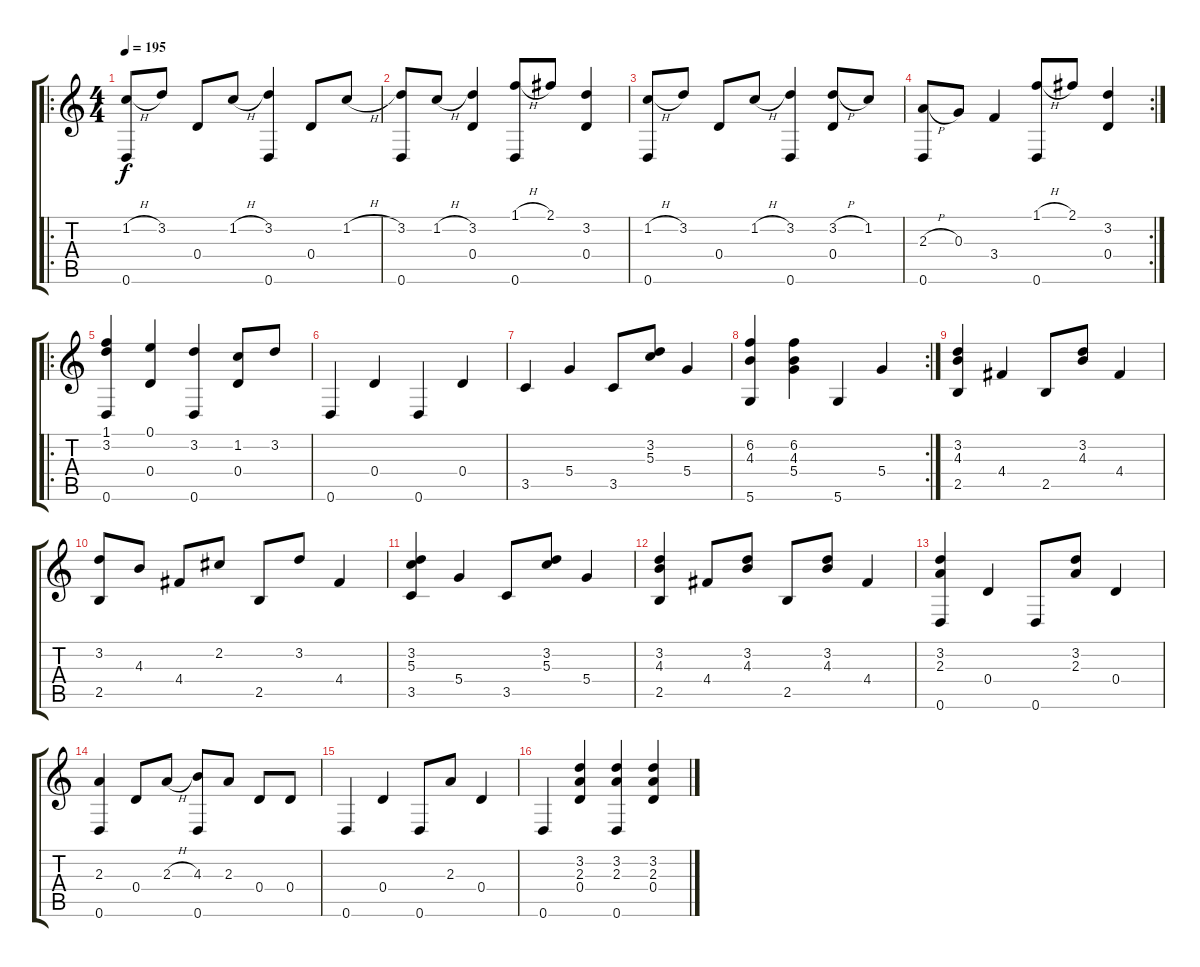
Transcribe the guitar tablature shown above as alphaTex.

\track "" {instrument acousticguitarnylon}
\staff {score tabs}
\tuning (E4 B3 G3 D3 A2 D2) {hide}
\ro
\ts (4 4)
\tempo 195
\clef g2
\ks c
(1.2{h} 0.6).8{dy f instrument acousticguitarnylon} 3.2.8 0.4.8 1.2{h}.8 (3.2 0.6).4 0.4.8 1.2{h}.8 |
(3.2 0.6).8 1.2{h}.8 (3.2 0.4).4 (1.1{h} 0.6).8 2.1.8 (3.2 0.4).4 |
(1.2{h} 0.6).8 3.2.8 0.4.8 1.2{h}.8 (3.2 0.6).4 (3.2{h} 0.4).8 1.2.8 |
\rc 2
(2.3{h} 0.6).8 0.3.8 3.4.4 (1.1{h} 0.6).8 2.1.8 (3.2 0.4).4 |
\ro
(1.1 3.2 0.6).4 (0.1 0.4).4 (3.2 0.6).4 (1.2 0.4).8 3.2.8 |
0.6.4 0.4.4 0.6.4 0.4.4 |
3.5.4 5.4.4 3.5.8 (3.2 5.3).8 5.4.4 |
\rc 2
(6.2 4.3 5.6).4 (6.2 4.3 5.4).4 5.6.4 5.4.4 |
(3.2 4.3 2.5).4 4.4.4 2.5.8 (3.2 4.3).8 4.4.4 |
(3.2 2.5).8 4.3.8 4.4.8 2.2.8 2.5.8 3.2.8 4.4.4 |
(3.2 5.3 3.5).4 5.4.4 3.5.8 (3.2 5.3).8 5.4.4 |
(3.2 4.3 2.5).4 4.4.8 (3.2 4.3).8 2.5.8 (3.2 4.3).8 4.4.4 |
(3.2 2.3 0.6).4 0.4.4 0.6.8 (3.2 2.3).8 0.4.4 |
(2.3 0.6).4 0.4.8 2.3{h}.8 (4.3 0.6).8 2.3.8 0.4.8 0.4.8 |
0.6.4 0.4.4 0.6.8 2.3.8 0.4.4 |
0.6.4 (3.2 2.3 0.4).4 (3.2 2.3 0.6).4 (3.2 2.3 0.4).4
